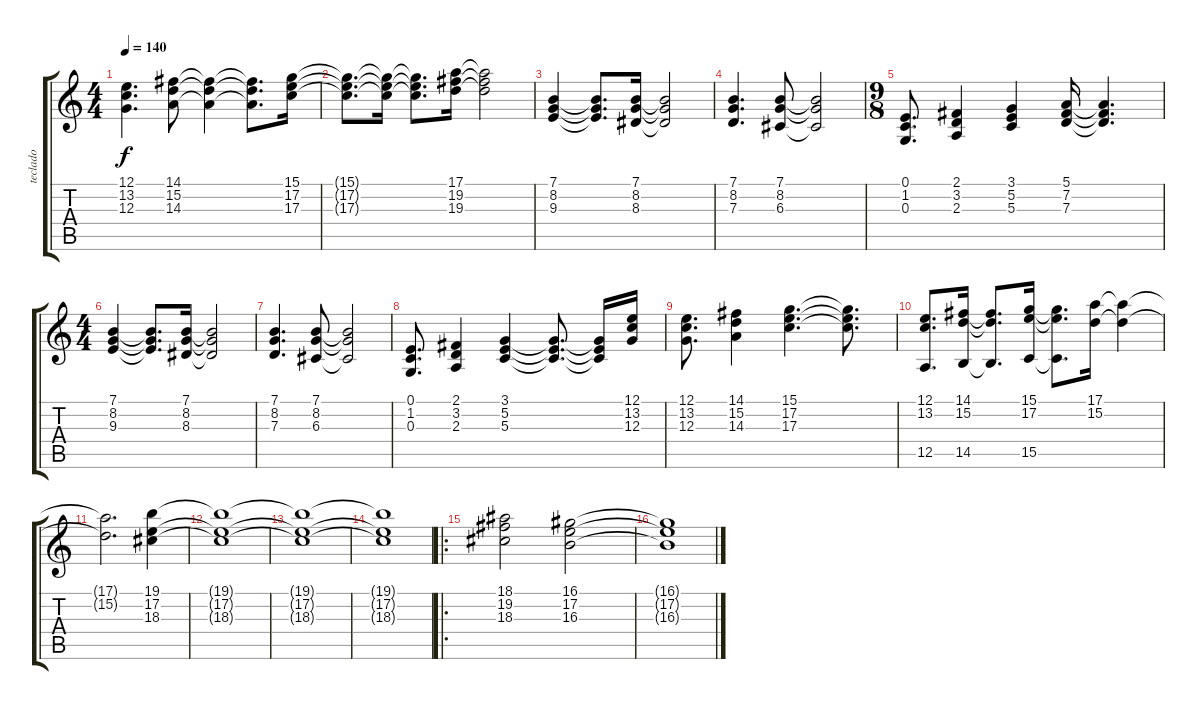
\track ("teclado" "teclado") {instrument lead2sawtooth}
\staff {score tabs}
\tuning (E4 B3 G3 D3 A2 E2) {hide}
\ts (4 4)
\tempo 140
\clef g2
\ks c
(12.1 13.2 12.3).4{d dy f} (14.1 15.2 14.3).8 (14.1{t} 15.2{t} 14.3{t}).4 (14.1{t} 15.2{t} 14.3{t}).8{d} (15.1 17.2 17.3).16 |
(15.1{t} 17.2{t} 17.3{t}).8{d} (15.1{t} 17.2{t} 17.3{t}).16 (15.1{t} 17.2{t} 17.3{t}).8{d} (17.1 19.2 19.3).16 (17.1{t} 19.2{t} 19.3{t}).2 |
(7.1 8.2 9.3).4 (7.1{t} 8.2{t} 9.3{t}).8{d} (7.1 8.2 8.3).16 (7.1{t} 8.2{t} 8.3{t}).2 |
(7.1 8.2 7.3).4{d} (7.1 8.2 6.3).8 (7.1{t} 8.2{t} 6.3{t}).2 |
\ts (9 8)
(0.1 1.2 0.3).8{d} (2.1 3.2 2.3).4 (3.1 5.2 5.3).4 (5.1 7.2 7.3).16 (5.1{t} 7.2{t} 7.3{t}).4{d} |
\ts (4 4)
(7.1 8.2 9.3).4 (7.1{t} 8.2{t} 9.3{t}).8{d} (7.1 8.2 8.3).16 (7.1{t} 8.2{t} 8.3{t}).2 |
(7.1 8.2 7.3).4{d} (7.1 8.2 6.3).8 (7.1{t} 8.2{t} 6.3{t}).2 |
(0.1 1.2 0.3).8{d} (2.1 3.2 2.3).4 (3.1 5.2 5.3).4 (3.1{t} 5.2{t} 5.3{t}).8{d} (3.1{t} 5.2{t} 5.3{t}).16 (12.1 13.2 12.3).16 |
(12.1 13.2 12.3).8{d} (14.1 15.2 14.3).4 (15.1 17.2 17.3).4{d} (15.1{t} 17.2{t} 17.3{t}).8{d} |
(12.1 13.2 12.5).8{d} (14.1 15.2 14.5).16 (14.1{t} 15.2{t} 14.5{t}).8{d} (15.1 17.2 15.5).16 (15.1{t} 17.2{t} 15.5{t}).8{d} (17.1 15.2).16 (17.1{t} 15.2{t}).4 |
(17.1{t} 15.2{t}).2{d} (19.1 17.2 18.3).4 |
(19.1{t} 17.2{t} 18.3{t}).1 |
(19.1{t} 17.2{t} 18.3{t}).1 |
(19.1{t} 17.2{t} 18.3{t}).1 |
\ro
(18.1 19.2 18.3).2 (16.1 17.2 16.3).2 |
(16.1{t} 17.2{t} 16.3{t}).1
